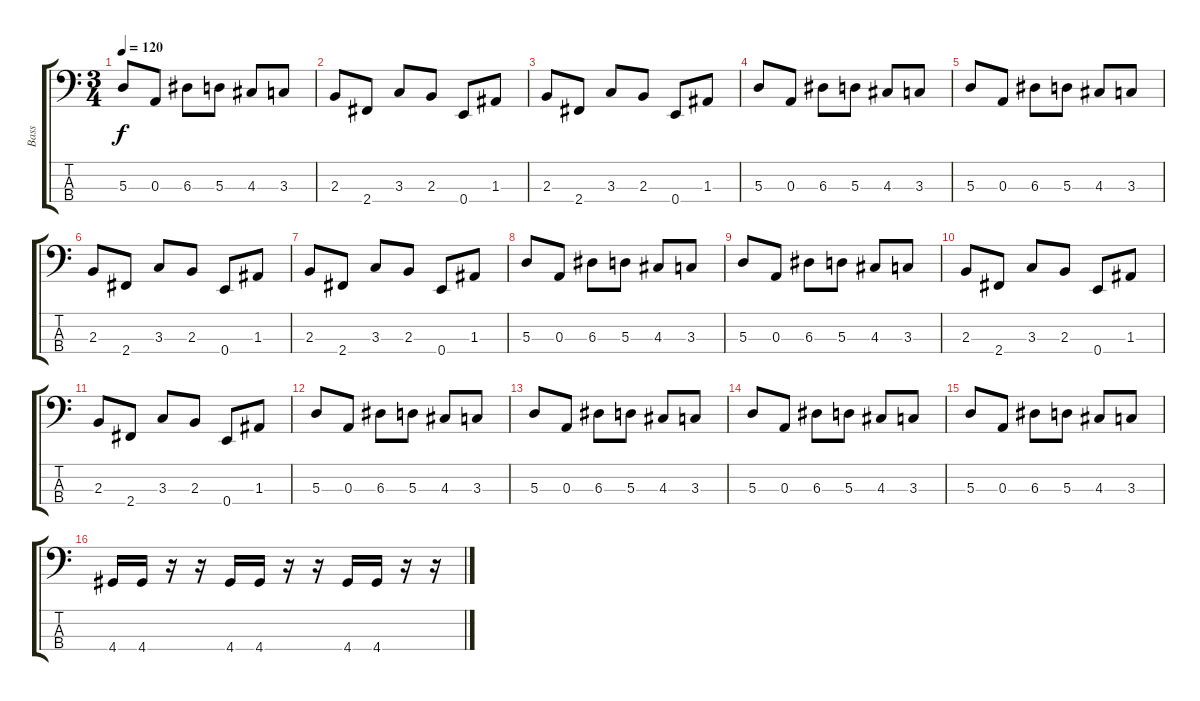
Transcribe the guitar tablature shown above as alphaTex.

\track ("Bass" "Bass") {instrument electricbassfinger}
\staff {score tabs}
\tuning (G2 D2 A1 E1) {hide}
\ts (3 4)
\tempo 120
\clef f4
\ks c
5.3.8{dy f} 0.3.8 6.3.8 5.3.8 4.3.8 3.3.8 |
2.3.8 2.4.8 3.3.8 2.3.8 0.4.8 1.3.8 |
2.3.8 2.4.8 3.3.8 2.3.8 0.4.8 1.3.8 |
5.3.8 0.3.8 6.3.8 5.3.8 4.3.8 3.3.8 |
5.3.8 0.3.8 6.3.8 5.3.8 4.3.8 3.3.8 |
2.3.8 2.4.8 3.3.8 2.3.8 0.4.8 1.3.8 |
2.3.8 2.4.8 3.3.8 2.3.8 0.4.8 1.3.8 |
5.3.8 0.3.8 6.3.8 5.3.8 4.3.8 3.3.8 |
5.3.8 0.3.8 6.3.8 5.3.8 4.3.8 3.3.8 |
2.3.8 2.4.8 3.3.8 2.3.8 0.4.8 1.3.8 |
2.3.8 2.4.8 3.3.8 2.3.8 0.4.8 1.3.8 |
5.3.8 0.3.8 6.3.8 5.3.8 4.3.8 3.3.8 |
5.3.8 0.3.8 6.3.8 5.3.8 4.3.8 3.3.8 |
5.3.8 0.3.8 6.3.8 5.3.8 4.3.8 3.3.8 |
5.3.8 0.3.8 6.3.8 5.3.8 4.3.8 3.3.8 |
4.4.16 4.4.16 r.16 r.16 4.4.16 4.4.16 r.16 r.16 4.4.16 4.4.16 r.16 r.16
